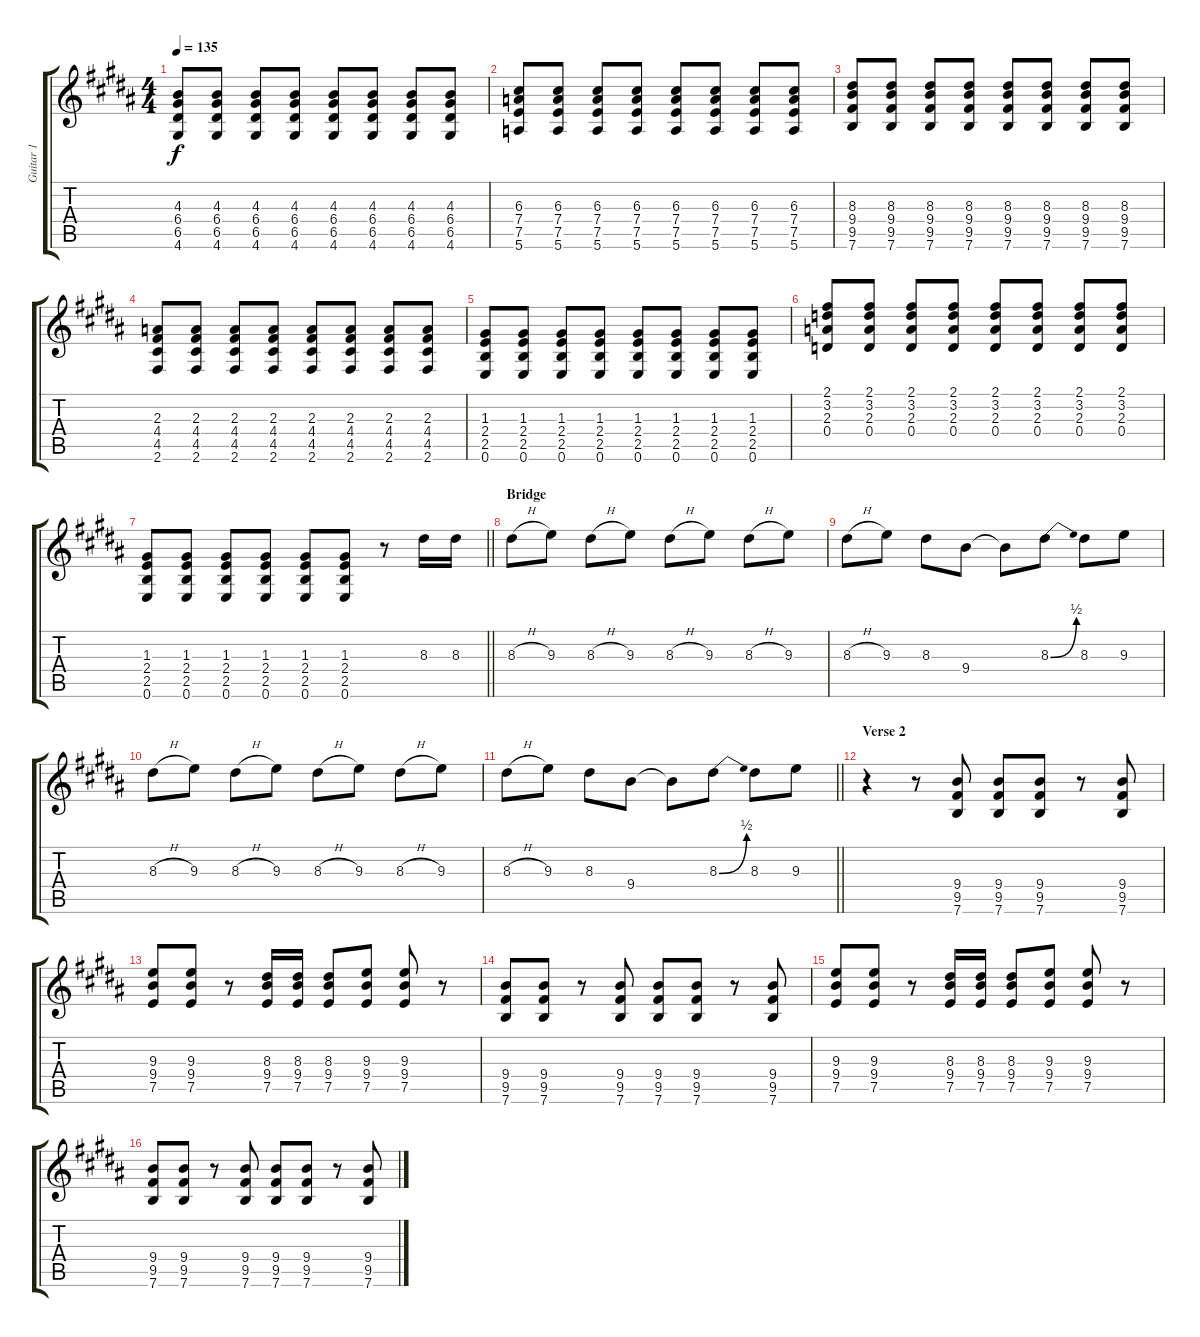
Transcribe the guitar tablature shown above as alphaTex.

\track ("Guitar 1" "Guitar 1") {instrument overdrivenguitar}
\staff {score tabs}
\tuning (E4 B3 G3 D3 A2 E2) {hide}
\ts (4 4)
\tempo 135
\clef g2
\ks b
(4.3 6.4 6.5 4.6).8{dy f} (4.3 6.4 6.5 4.6).8 (4.3 6.4 6.5 4.6).8 (4.3 6.4 6.5 4.6).8 (4.3 6.4 6.5 4.6).8 (4.3 6.4 6.5 4.6).8 (4.3 6.4 6.5 4.6).8 (4.3 6.4 6.5 4.6).8 |
(6.3 7.4 7.5 5.6).8 (6.3 7.4 7.5 5.6).8 (6.3 7.4 7.5 5.6).8 (6.3 7.4 7.5 5.6).8 (6.3 7.4 7.5 5.6).8 (6.3 7.4 7.5 5.6).8 (6.3 7.4 7.5 5.6).8 (6.3 7.4 7.5 5.6).8 |
(8.3 9.4 9.5 7.6).8 (8.3 9.4 9.5 7.6).8 (8.3 9.4 9.5 7.6).8 (8.3 9.4 9.5 7.6).8 (8.3 9.4 9.5 7.6).8 (8.3 9.4 9.5 7.6).8 (8.3 9.4 9.5 7.6).8 (8.3 9.4 9.5 7.6).8 |
(2.3 4.4 4.5 2.6).8 (2.3 4.4 4.5 2.6).8 (2.3 4.4 4.5 2.6).8 (2.3 4.4 4.5 2.6).8 (2.3 4.4 4.5 2.6).8 (2.3 4.4 4.5 2.6).8 (2.3 4.4 4.5 2.6).8 (2.3 4.4 4.5 2.6).8 |
(1.3 2.4 2.5 0.6).8 (1.3 2.4 2.5 0.6).8 (1.3 2.4 2.5 0.6).8 (1.3 2.4 2.5 0.6).8 (1.3 2.4 2.5 0.6).8 (1.3 2.4 2.5 0.6).8 (1.3 2.4 2.5 0.6).8 (1.3 2.4 2.5 0.6).8 |
(2.1 3.2 2.3 0.4).8 (2.1 3.2 2.3 0.4).8 (2.1 3.2 2.3 0.4).8 (2.1 3.2 2.3 0.4).8 (2.1 3.2 2.3 0.4).8 (2.1 3.2 2.3 0.4).8 (2.1 3.2 2.3 0.4).8 (2.1 3.2 2.3 0.4).8 |
\barLineRight lightlight
(1.3 2.4 2.5 0.6).8 (1.3 2.4 2.5 0.6).8 (1.3 2.4 2.5 0.6).8 (1.3 2.4 2.5 0.6).8 (1.3 2.4 2.5 0.6).8 (1.3 2.4 2.5 0.6).8 r.8 8.3.16{instrument overdrivenguitar} 8.3.16 |
\section ("" "Bridge")
8.3{h}.8 9.3.8 8.3{h}.8 9.3.8 8.3{h}.8 9.3.8 8.3{h}.8 9.3.8 |
8.3{h}.8 9.3.8 8.3.8 9.4.8 9.4{t}.8 8.3{be (bend 0 0 60 2)}.8 8.3.8 9.3.8 |
8.3{h}.8 9.3.8 8.3{h}.8 9.3.8 8.3{h}.8 9.3.8 8.3{h}.8 9.3.8 |
\barLineRight lightlight
8.3{h}.8 9.3.8 8.3.8 9.4.8 9.4{t}.8 8.3{be (bend 0 0 60 2)}.8 8.3.8 9.3.8 |
\section ("" "Verse 2")
r.4{instrument overdrivenguitar} r.8 (9.4 9.5 7.6).8 (9.4 9.5 7.6).8 (9.4 9.5 7.6).8 r.8 (9.4 9.5 7.6).8 |
(9.3 9.4 7.5).8 (9.3 9.4 7.5).8 r.8 (8.3 9.4 7.5).16 (8.3 9.4 7.5).16 (8.3 9.4 7.5).8 (9.3 9.4 7.5).8 (9.3 9.4 7.5).8 r.8 |
(9.4 9.5 7.6).8 (9.4 9.5 7.6).8 r.8 (9.4 9.5 7.6).8 (9.4 9.5 7.6).8 (9.4 9.5 7.6).8 r.8 (9.4 9.5 7.6).8 |
(9.3 9.4 7.5).8 (9.3 9.4 7.5).8 r.8 (8.3 9.4 7.5).16 (8.3 9.4 7.5).16 (8.3 9.4 7.5).8 (9.3 9.4 7.5).8 (9.3 9.4 7.5).8 r.8 |
(9.4 9.5 7.6).8 (9.4 9.5 7.6).8 r.8 (9.4 9.5 7.6).8 (9.4 9.5 7.6).8 (9.4 9.5 7.6).8 r.8 (9.4 9.5 7.6).8
